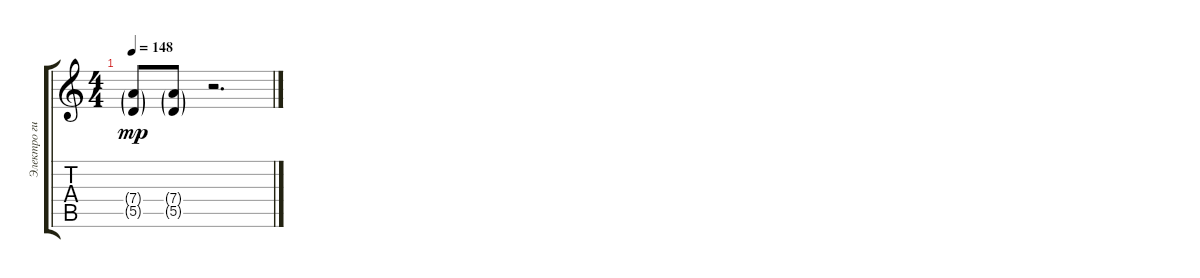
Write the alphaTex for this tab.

\track ("Электро гитара" "Электро ги") {instrument overdrivenguitar}
\staff {score tabs}
\tuning (E4 B3 G3 D3 A2 E2) {hide}
\ts (4 4)
\tempo 148
\clef g2
\ks c
(7.4{g} 5.5{g}).8{dy mp} (7.4{g} 5.5{g}).8 r.2{d}
